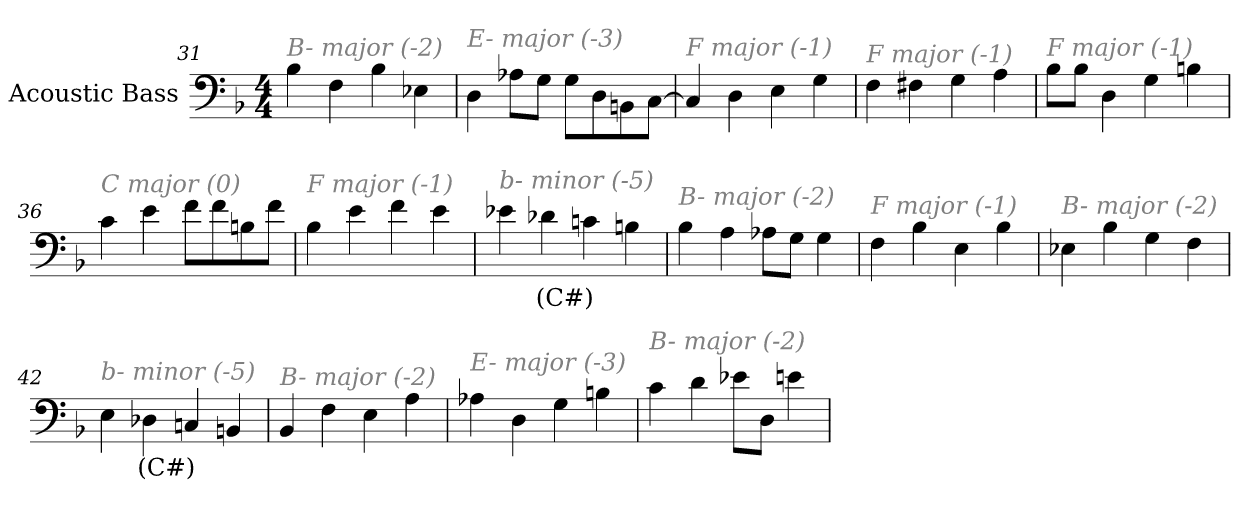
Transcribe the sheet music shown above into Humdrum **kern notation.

**kern	**text
*part1	*part1
*staff1	*staff1
*I"Acoustic Bass	*
*clefF4	*
*ITrd7c12	*
*k[b-]	*
*F:	*
*M4/4	*
=31	=31
!LO:TX:i:color=#808080:t=B- major (-2)	!
4BB-	.
4FF	.
4BB-	.
4EE-X	.
=32	=32
!LO:TX:i:color=#808080:t=E- major (-3)	!
4DD	.
8AA-XL	.
8GGJ	.
8GGL	.
8DD	.
8BBBn	.
[8CCJ	.
=33	=33
!LO:TX:i:color=#808080:t=F major (-1)	!
4CC]	.
4DD	.
4EE	.
4GG	.
=34	=34
!LO:TX:i:color=#808080:t=F major (-1)	!
4FF	.
4FF#X	.
4GG	.
4AA	.
=35	=35
!LO:TX:i:color=#808080:t=F major (-1)	!
8BB-L	.
8BB-J	.
4DD	.
4GG	.
4BBn	.
=36	=36
!LO:TX:i:color=#808080:t=C major (0)	!
4C	.
4E	.
8FL	.
8F	.
8BBn	.
8FJ	.
=37	=37
!LO:TX:i:color=#808080:t=F major (-1)	!
4BB-	.
4E	.
4F	.
4E	.
=38	=38
!LO:TX:i:color=#808080:t=b- minor (-5)	!
4E-X	.
4D-Xi	(C#)
4Cn	.
4BBn	.
=39	=39
!LO:TX:i:color=#808080:t=B- major (-2)	!
4BB-	.
4AA	.
8AA-XL	.
8GGJ	.
4GG	.
=40	=40
!LO:TX:i:color=#808080:t=F major (-1)	!
4FF	.
4BB-	.
4EE	.
4BB-	.
=41	=41
!LO:TX:i:color=#808080:t=B- major (-2)	!
4EE-X	.
4BB-	.
4GG	.
4FF	.
=42	=42
!LO:TX:i:color=#808080:t=b- minor (-5)	!
4EE	.
4DD-Xi	(C#)
4CCn	.
4BBBn	.
=43	=43
!LO:TX:i:color=#808080:t=B- major (-2)	!
4BBB-	.
4FF	.
4EE	.
4AA	.
=44	=44
!LO:TX:i:color=#808080:t=E- major (-3)	!
4AA-X	.
4DD	.
4GG	.
4BBn	.
=45	=45
!LO:TX:i:color=#808080:t=B- major (-2)	!
4C	.
4D	.
8E-XL	.
8DDJ	.
4En	.
=	=
*-	*-
